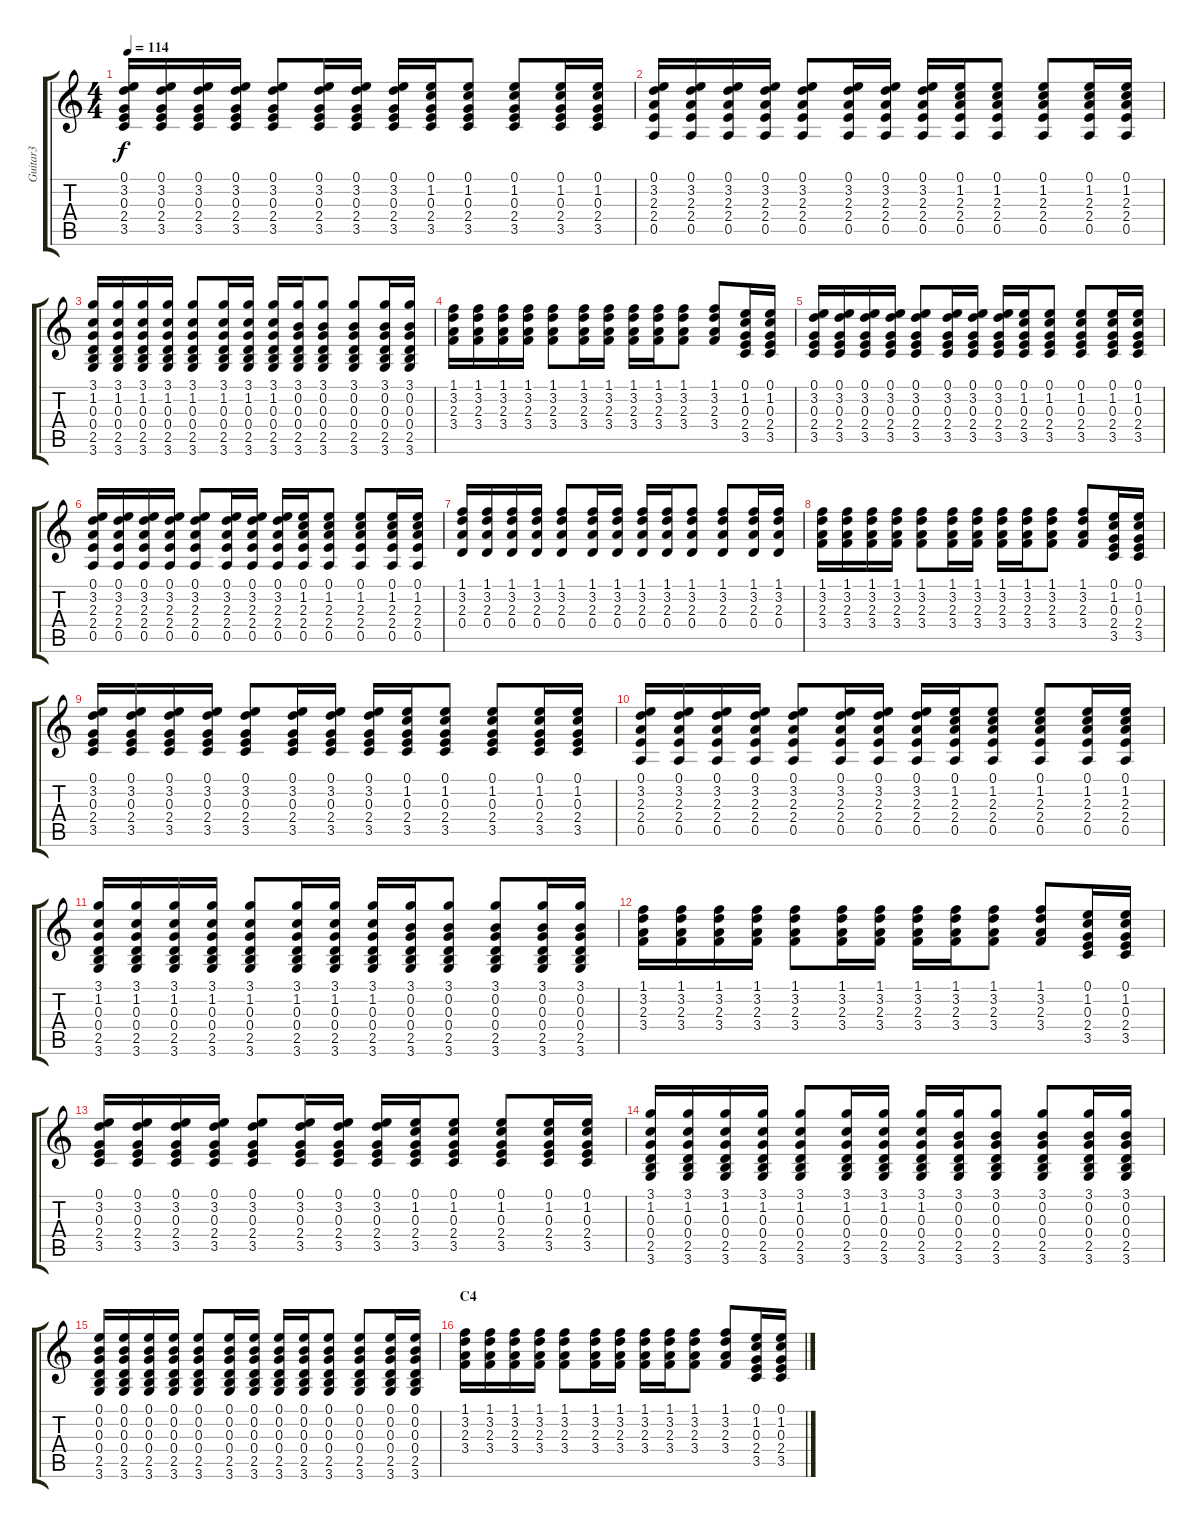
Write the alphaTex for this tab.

\track ("Guitar3" "Guitar3") {instrument electricguitarjazz}
\staff {score tabs}
\tuning (E4 B3 G3 D3 A2 E2) {hide}
\ts (4 4)
\tempo 114
\clef g2
\ks c
(0.1 3.2 0.3 2.4 3.5).16{dy f} (0.1 3.2 0.3 2.4 3.5).16 (0.1 3.2 0.3 2.4 3.5).16 (0.1 3.2 0.3 2.4 3.5).16 (0.1 3.2 0.3 2.4 3.5).8 (0.1 3.2 0.3 2.4 3.5).16 (0.1 3.2 0.3 2.4 3.5).16 (0.1 3.2 0.3 2.4 3.5).16 (0.1 1.2 0.3 2.4 3.5).16 (0.1 1.2 0.3 2.4 3.5).8 (0.1 1.2 0.3 2.4 3.5).8 (0.1 1.2 0.3 2.4 3.5).16 (0.1 1.2 0.3 2.4 3.5).16 |
(0.1 3.2 2.3 2.4 0.5).16 (0.1 3.2 2.3 2.4 0.5).16 (0.1 3.2 2.3 2.4 0.5).16 (0.1 3.2 2.3 2.4 0.5).16 (0.1 3.2 2.3 2.4 0.5).8 (0.1 3.2 2.3 2.4 0.5).16 (0.1 3.2 2.3 2.4 0.5).16 (0.1 3.2 2.3 2.4 0.5).16 (0.1 1.2 2.3 2.4 0.5).16 (0.1 1.2 2.3 2.4 0.5).8 (0.1 1.2 2.3 2.4 0.5).8 (0.1 1.2 2.3 2.4 0.5).16 (0.1 1.2 2.3 2.4 0.5).16 |
(3.1 1.2 0.3 0.4 2.5 3.6).16 (3.1 1.2 0.3 0.4 2.5 3.6).16 (3.1 1.2 0.3 0.4 2.5 3.6).16 (3.1 1.2 0.3 0.4 2.5 3.6).16 (3.1 1.2 0.3 0.4 2.5 3.6).8 (3.1 1.2 0.3 0.4 2.5 3.6).16 (3.1 1.2 0.3 0.4 2.5 3.6).16 (3.1 1.2 0.3 0.4 2.5 3.6).16 (3.1 0.2 0.3 0.4 2.5 3.6).16 (3.1 0.2 0.3 0.4 2.5 3.6).8 (3.1 0.2 0.3 0.4 2.5 3.6).8 (3.1 0.2 0.3 0.4 2.5 3.6).16 (3.1 0.2 0.3 0.4 2.5 3.6).16 |
(1.1 3.2 2.3 3.4).16 (1.1 3.2 2.3 3.4).16 (1.1 3.2 2.3 3.4).16 (1.1 3.2 2.3 3.4).16 (1.1 3.2 2.3 3.4).8 (1.1 3.2 2.3 3.4).16 (1.1 3.2 2.3 3.4).16 (1.1 3.2 2.3 3.4).16 (1.1 3.2 2.3 3.4).16 (1.1 3.2 2.3 3.4).8 (1.1 3.2 2.3 3.4).8 (0.1 1.2 0.3 2.4 3.5).16 (0.1 1.2 0.3 2.4 3.5).16 |
(0.1 3.2 0.3 2.4 3.5).16 (0.1 3.2 0.3 2.4 3.5).16 (0.1 3.2 0.3 2.4 3.5).16 (0.1 3.2 0.3 2.4 3.5).16 (0.1 3.2 0.3 2.4 3.5).8 (0.1 3.2 0.3 2.4 3.5).16 (0.1 3.2 0.3 2.4 3.5).16 (0.1 3.2 0.3 2.4 3.5).16 (0.1 1.2 0.3 2.4 3.5).16 (0.1 1.2 0.3 2.4 3.5).8 (0.1 1.2 0.3 2.4 3.5).8 (0.1 1.2 0.3 2.4 3.5).16 (0.1 1.2 0.3 2.4 3.5).16 |
(0.1 3.2 2.3 2.4 0.5).16 (0.1 3.2 2.3 2.4 0.5).16 (0.1 3.2 2.3 2.4 0.5).16 (0.1 3.2 2.3 2.4 0.5).16 (0.1 3.2 2.3 2.4 0.5).8 (0.1 3.2 2.3 2.4 0.5).16 (0.1 3.2 2.3 2.4 0.5).16 (0.1 3.2 2.3 2.4 0.5).16 (0.1 1.2 2.3 2.4 0.5).16 (0.1 1.2 2.3 2.4 0.5).8 (0.1 1.2 2.3 2.4 0.5).8 (0.1 1.2 2.3 2.4 0.5).16 (0.1 1.2 2.3 2.4 0.5).16 |
(1.1 3.2 2.3 0.4).16 (1.1 3.2 2.3 0.4).16 (1.1 3.2 2.3 0.4).16 (1.1 3.2 2.3 0.4).16 (1.1 3.2 2.3 0.4).8 (1.1 3.2 2.3 0.4).16 (1.1 3.2 2.3 0.4).16 (1.1 3.2 2.3 0.4).16 (1.1 3.2 2.3 0.4).16 (1.1 3.2 2.3 0.4).8 (1.1 3.2 2.3 0.4).8 (1.1 3.2 2.3 0.4).16 (1.1 3.2 2.3 0.4).16 |
(1.1 3.2 2.3 3.4).16 (1.1 3.2 2.3 3.4).16 (1.1 3.2 2.3 3.4).16 (1.1 3.2 2.3 3.4).16 (1.1 3.2 2.3 3.4).8 (1.1 3.2 2.3 3.4).16 (1.1 3.2 2.3 3.4).16 (1.1 3.2 2.3 3.4).16 (1.1 3.2 2.3 3.4).16 (1.1 3.2 2.3 3.4).8 (1.1 3.2 2.3 3.4).8 (0.1 1.2 0.3 2.4 3.5).16 (0.1 1.2 0.3 2.4 3.5).16 |
(0.1 3.2 0.3 2.4 3.5).16 (0.1 3.2 0.3 2.4 3.5).16 (0.1 3.2 0.3 2.4 3.5).16 (0.1 3.2 0.3 2.4 3.5).16 (0.1 3.2 0.3 2.4 3.5).8 (0.1 3.2 0.3 2.4 3.5).16 (0.1 3.2 0.3 2.4 3.5).16 (0.1 3.2 0.3 2.4 3.5).16 (0.1 1.2 0.3 2.4 3.5).16 (0.1 1.2 0.3 2.4 3.5).8 (0.1 1.2 0.3 2.4 3.5).8 (0.1 1.2 0.3 2.4 3.5).16 (0.1 1.2 0.3 2.4 3.5).16 |
(0.1 3.2 2.3 2.4 0.5).16 (0.1 3.2 2.3 2.4 0.5).16 (0.1 3.2 2.3 2.4 0.5).16 (0.1 3.2 2.3 2.4 0.5).16 (0.1 3.2 2.3 2.4 0.5).8 (0.1 3.2 2.3 2.4 0.5).16 (0.1 3.2 2.3 2.4 0.5).16 (0.1 3.2 2.3 2.4 0.5).16 (0.1 1.2 2.3 2.4 0.5).16 (0.1 1.2 2.3 2.4 0.5).8 (0.1 1.2 2.3 2.4 0.5).8 (0.1 1.2 2.3 2.4 0.5).16 (0.1 1.2 2.3 2.4 0.5).16 |
(3.1 1.2 0.3 0.4 2.5 3.6).16 (3.1 1.2 0.3 0.4 2.5 3.6).16 (3.1 1.2 0.3 0.4 2.5 3.6).16 (3.1 1.2 0.3 0.4 2.5 3.6).16 (3.1 1.2 0.3 0.4 2.5 3.6).8 (3.1 1.2 0.3 0.4 2.5 3.6).16 (3.1 1.2 0.3 0.4 2.5 3.6).16 (3.1 1.2 0.3 0.4 2.5 3.6).16 (3.1 0.2 0.3 0.4 2.5 3.6).16 (3.1 0.2 0.3 0.4 2.5 3.6).8 (3.1 0.2 0.3 0.4 2.5 3.6).8 (3.1 0.2 0.3 0.4 2.5 3.6).16 (3.1 0.2 0.3 0.4 2.5 3.6).16 |
(1.1 3.2 2.3 3.4).16 (1.1 3.2 2.3 3.4).16 (1.1 3.2 2.3 3.4).16 (1.1 3.2 2.3 3.4).16 (1.1 3.2 2.3 3.4).8 (1.1 3.2 2.3 3.4).16 (1.1 3.2 2.3 3.4).16 (1.1 3.2 2.3 3.4).16 (1.1 3.2 2.3 3.4).16 (1.1 3.2 2.3 3.4).8 (1.1 3.2 2.3 3.4).8 (0.1 1.2 0.3 2.4 3.5).16 (0.1 1.2 0.3 2.4 3.5).16 |
(0.1 3.2 0.3 2.4 3.5).16 (0.1 3.2 0.3 2.4 3.5).16 (0.1 3.2 0.3 2.4 3.5).16 (0.1 3.2 0.3 2.4 3.5).16 (0.1 3.2 0.3 2.4 3.5).8 (0.1 3.2 0.3 2.4 3.5).16 (0.1 3.2 0.3 2.4 3.5).16 (0.1 3.2 0.3 2.4 3.5).16 (0.1 1.2 0.3 2.4 3.5).16 (0.1 1.2 0.3 2.4 3.5).8 (0.1 1.2 0.3 2.4 3.5).8 (0.1 1.2 0.3 2.4 3.5).16 (0.1 1.2 0.3 2.4 3.5).16 |
(3.1 1.2 0.3 0.4 2.5 3.6).16 (3.1 1.2 0.3 0.4 2.5 3.6).16 (3.1 1.2 0.3 0.4 2.5 3.6).16 (3.1 1.2 0.3 0.4 2.5 3.6).16 (3.1 1.2 0.3 0.4 2.5 3.6).8 (3.1 1.2 0.3 0.4 2.5 3.6).16 (3.1 1.2 0.3 0.4 2.5 3.6).16 (3.1 1.2 0.3 0.4 2.5 3.6).16 (3.1 0.2 0.3 0.4 2.5 3.6).16 (3.1 0.2 0.3 0.4 2.5 3.6).8 (3.1 0.2 0.3 0.4 2.5 3.6).8 (3.1 0.2 0.3 0.4 2.5 3.6).16 (3.1 0.2 0.3 0.4 2.5 3.6).16 |
(0.1 0.2 0.3 0.4 2.5 3.6).16 (0.1 0.2 0.3 0.4 2.5 3.6).16 (0.1 0.2 0.3 0.4 2.5 3.6).16 (0.1 0.2 0.3 0.4 2.5 3.6).16 (0.1 0.2 0.3 0.4 2.5 3.6).8 (0.1 0.2 0.3 0.4 2.5 3.6).16 (0.1 0.2 0.3 0.4 2.5 3.6).16 (0.1 0.2 0.3 0.4 2.5 3.6).16 (0.1 0.2 0.3 0.4 2.5 3.6).16 (0.1 0.2 0.3 0.4 2.5 3.6).8 (0.1 0.2 0.3 0.4 2.5 3.6).8 (0.1 0.2 0.3 0.4 2.5 3.6).16 (0.1 0.2 0.3 0.4 2.5 3.6).16 |
\section ("" "C4")
(1.1 3.2 2.3 3.4).16 (1.1 3.2 2.3 3.4).16 (1.1 3.2 2.3 3.4).16 (1.1 3.2 2.3 3.4).16 (1.1 3.2 2.3 3.4).8 (1.1 3.2 2.3 3.4).16 (1.1 3.2 2.3 3.4).16 (1.1 3.2 2.3 3.4).16 (1.1 3.2 2.3 3.4).16 (1.1 3.2 2.3 3.4).8 (1.1 3.2 2.3 3.4).8 (0.1 1.2 0.3 2.4 3.5).16 (0.1 1.2 0.3 2.4 3.5).16
